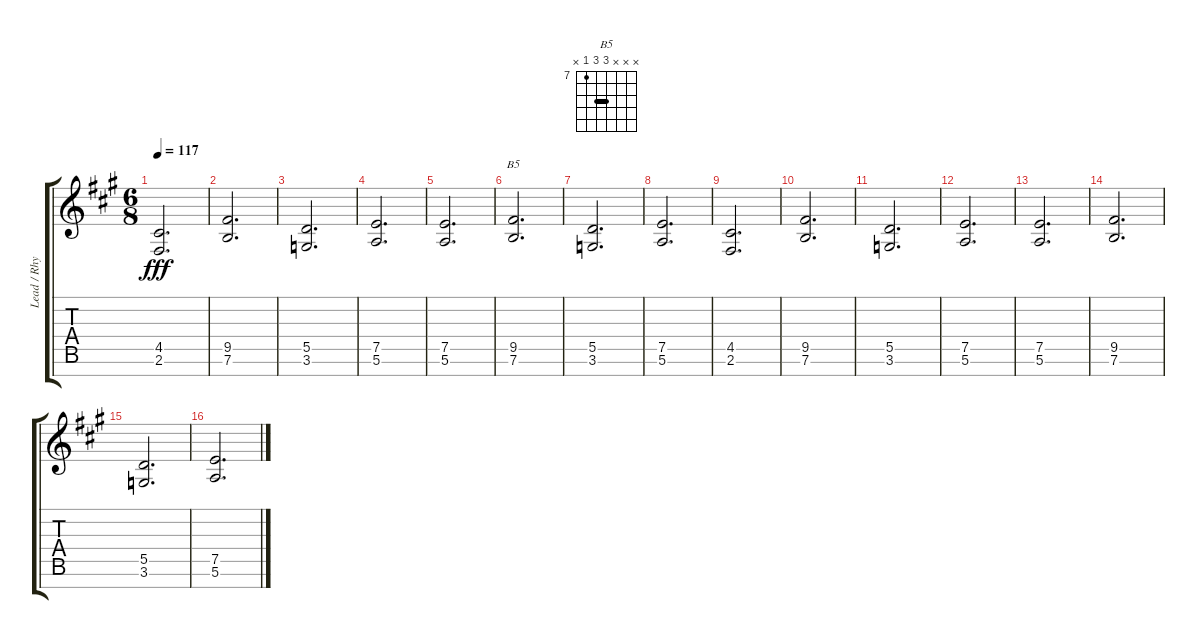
\track ("Lead / Rhythm Guitar 2" "Lead / Rhy") {instrument distortionguitar}
\staff {score tabs}
\tuning (E4 B3 G3 D3 A2 E2 B1) {hide}
\chord ("B5" x x x 9 9 7 x) {firstfret 7 barre 9}
\ts (6 8)
\tempo 117
\clef g2
\ks a
(4.5 2.6).2{d dy fff} |
(9.5 7.6).2{d} |
(5.5 3.6).2{d} |
(7.5 5.6).2{d} |
(7.5 5.6).2{d} |
(9.5 7.6).2{d ch "B5"} |
(5.5 3.6).2{d} |
(7.5 5.6).2{d} |
(4.5 2.6).2{d} |
(9.5 7.6).2{d} |
(5.5 3.6).2{d} |
(7.5 5.6).2{d} |
(7.5 5.6).2{d} |
(9.5 7.6).2{d} |
(5.5 3.6).2{d} |
(7.5 5.6).2{d}
